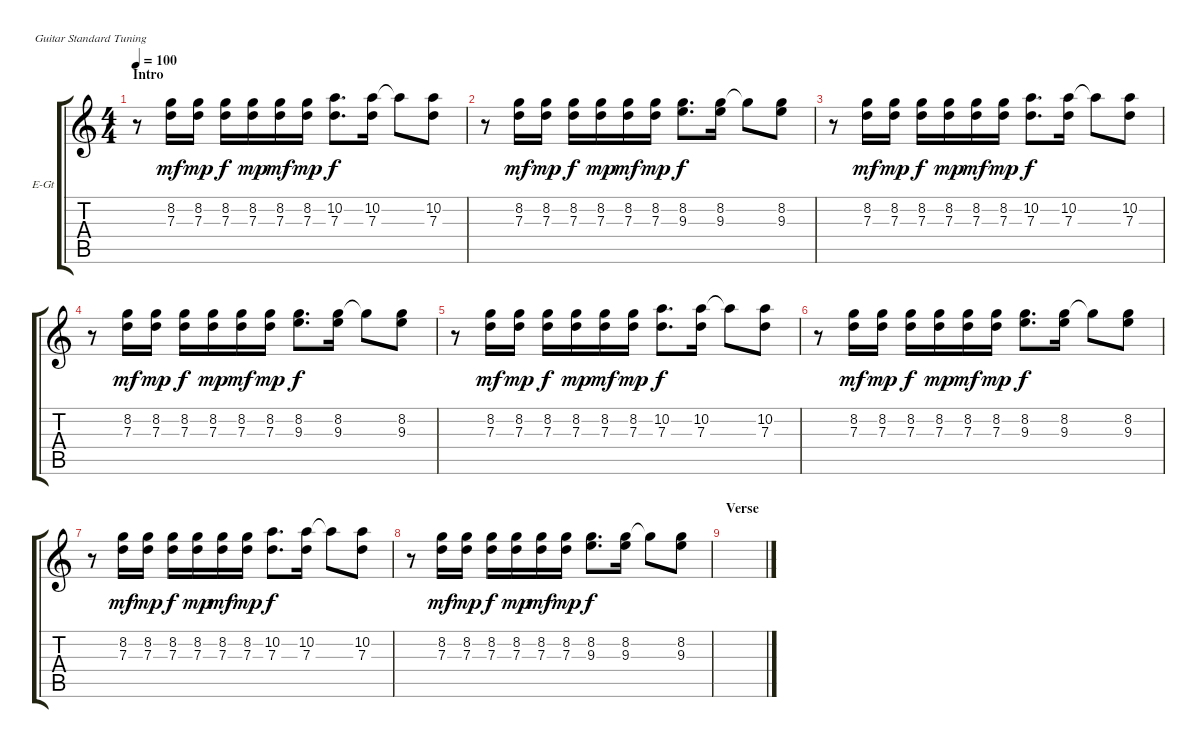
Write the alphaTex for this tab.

\defaultSystemsLayout 4
\bracketExtendMode groupsimilarinstruments
\firstSystemTrackNameOrientation horizontal
\otherSystemsTrackNameOrientation horizontal
\track ("Electric Guitar" "E-Gt") {instrument electricguitarclean}
\staff {score tabs}
\tuning (E4 B3 G3 D3 A2 E2)
\ts (4 4)
\section ("" "Intro")
\tempo 100
\clef g2
\ks c
r.8{dy mf instrument electricguitarclean} (8.2 7.3).16 (8.2 7.3).16{dy mp} (8.2 7.3).16{dy f} (8.2 7.3).16{dy mp} (8.2 7.3).16{dy mf} (8.2 7.3).16{dy mp} (10.2 7.3).8{d dy f} (10.2 7.3).16 10.2{t}.8 (10.2 7.3).8 |
r.8 (8.2 7.3).16{dy mf} (8.2 7.3).16{dy mp} (8.2 7.3).16{dy f} (8.2 7.3).16{dy mp} (8.2 7.3).16{dy mf} (8.2 7.3).16{dy mp} (8.2 9.3).8{d dy f} (8.2 9.3).16 8.2{t}.8 (8.2 9.3).8 |
r.8 (8.2 7.3).16{dy mf} (8.2 7.3).16{dy mp} (8.2 7.3).16{dy f} (8.2 7.3).16{dy mp} (8.2 7.3).16{dy mf} (8.2 7.3).16{dy mp} (10.2 7.3).8{d dy f} (10.2 7.3).16 10.2{t}.8 (10.2 7.3).8 |
r.8 (8.2 7.3).16{dy mf} (8.2 7.3).16{dy mp} (8.2 7.3).16{dy f} (8.2 7.3).16{dy mp} (8.2 7.3).16{dy mf} (8.2 7.3).16{dy mp} (8.2 9.3).8{d dy f} (8.2 9.3).16 8.2{t}.8 (8.2 9.3).8 |
r.8 (8.2 7.3).16{dy mf} (8.2 7.3).16{dy mp} (8.2 7.3).16{dy f} (8.2 7.3).16{dy mp} (8.2 7.3).16{dy mf} (8.2 7.3).16{dy mp} (10.2 7.3).8{d dy f} (10.2 7.3).16 10.2{t}.8 (10.2 7.3).8 |
r.8 (8.2 7.3).16{dy mf} (8.2 7.3).16{dy mp} (8.2 7.3).16{dy f} (8.2 7.3).16{dy mp} (8.2 7.3).16{dy mf} (8.2 7.3).16{dy mp} (8.2 9.3).8{d dy f} (8.2 9.3).16 8.2{t}.8 (8.2 9.3).8 |
r.8 (8.2 7.3).16{dy mf} (8.2 7.3).16{dy mp} (8.2 7.3).16{dy f} (8.2 7.3).16{dy mp} (8.2 7.3).16{dy mf} (8.2 7.3).16{dy mp} (10.2 7.3).8{d dy f} (10.2 7.3).16 10.2{t}.8 (10.2 7.3).8 |
r.8 (8.2 7.3).16{dy mf} (8.2 7.3).16{dy mp} (8.2 7.3).16{dy f} (8.2 7.3).16{dy mp} (8.2 7.3).16{dy mf} (8.2 7.3).16{dy mp} (8.2 9.3).8{d dy f} (8.2 9.3).16 8.2{t}.8 (8.2 9.3).8 |
\section ("" "Verse")
